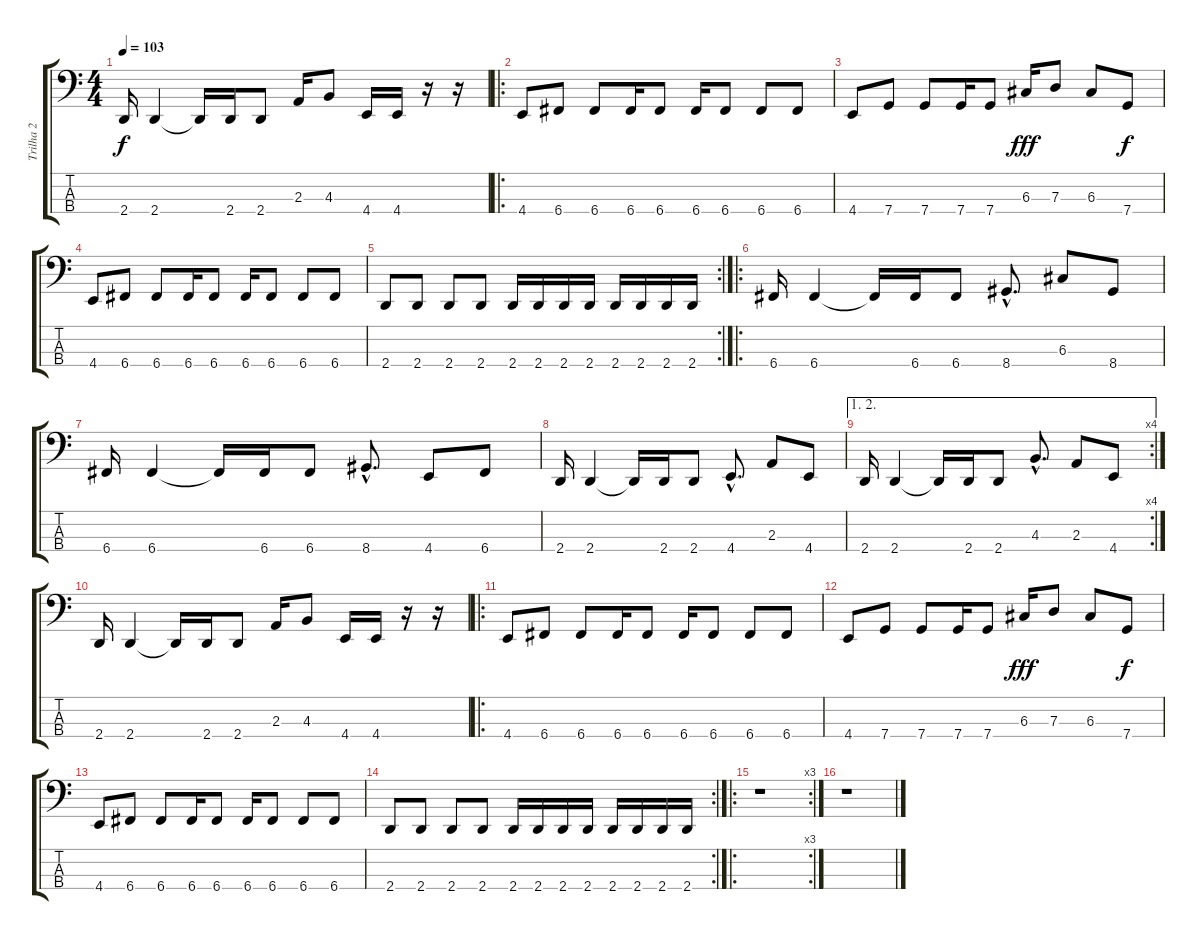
\track ("Trilha 2" "Trilha 2") {instrument electricbassfinger}
\staff {score tabs}
\tuning (F2 C2 G1 C1) {hide}
\ts (4 4)
\tempo 103
\clef f4
\ks c
2.4.16{dy f} 2.4.4 2.4{t}.16 2.4.16 2.4.8 2.3.16 4.3.8 4.4.16 4.4.16 r.16 r.16 |
\ro
4.4.8 6.4.8 6.4.8 6.4.16 6.4.8 6.4.16 6.4.8 6.4.8 6.4.8 |
4.4.8 7.4.8 7.4.8 7.4.16 7.4.8 6.3.16{dy fff} 7.3.8 6.3.8 7.4.8{dy f} |
4.4.8 6.4.8 6.4.8 6.4.16 6.4.8 6.4.16 6.4.8 6.4.8 6.4.8 |
\rc 2
2.4.8 2.4.8 2.4.8 2.4.8 2.4.16 2.4.16 2.4.16 2.4.16 2.4.16 2.4.16 2.4.16 2.4.16 |
\ro
6.4.16 6.4.4 6.4{t}.16 6.4.16 6.4.8 8.4{hac}.8{d} 6.3.8 8.4.8 |
6.4.16 6.4.4 6.4{t}.16 6.4.16 6.4.8 8.4{hac}.8{d} 4.4.8 6.4.8 |
2.4.16 2.4.4 2.4{t}.16 2.4.16 2.4.8 4.4{hac}.8{d} 2.3.8 4.4.8 |
\ae (1 2)
\rc 4
2.4.16 2.4.4 2.4{t}.16 2.4.16 2.4.8 4.3{hac}.8{d} 2.3.8 4.4.8 |
2.4.16 2.4.4 2.4{t}.16 2.4.16 2.4.8 2.3.16 4.3.8 4.4.16 4.4.16 r.16 r.16 |
\ro
4.4.8 6.4.8 6.4.8 6.4.16 6.4.8 6.4.16 6.4.8 6.4.8 6.4.8 |
4.4.8 7.4.8 7.4.8 7.4.16 7.4.8 6.3.16{dy fff} 7.3.8 6.3.8 7.4.8{dy f} |
4.4.8 6.4.8 6.4.8 6.4.16 6.4.8 6.4.16 6.4.8 6.4.8 6.4.8 |
\rc 2
2.4.8 2.4.8 2.4.8 2.4.8 2.4.16 2.4.16 2.4.16 2.4.16 2.4.16 2.4.16 2.4.16 2.4.16 |
\ro
\rc 3
r.1 |
r.1
